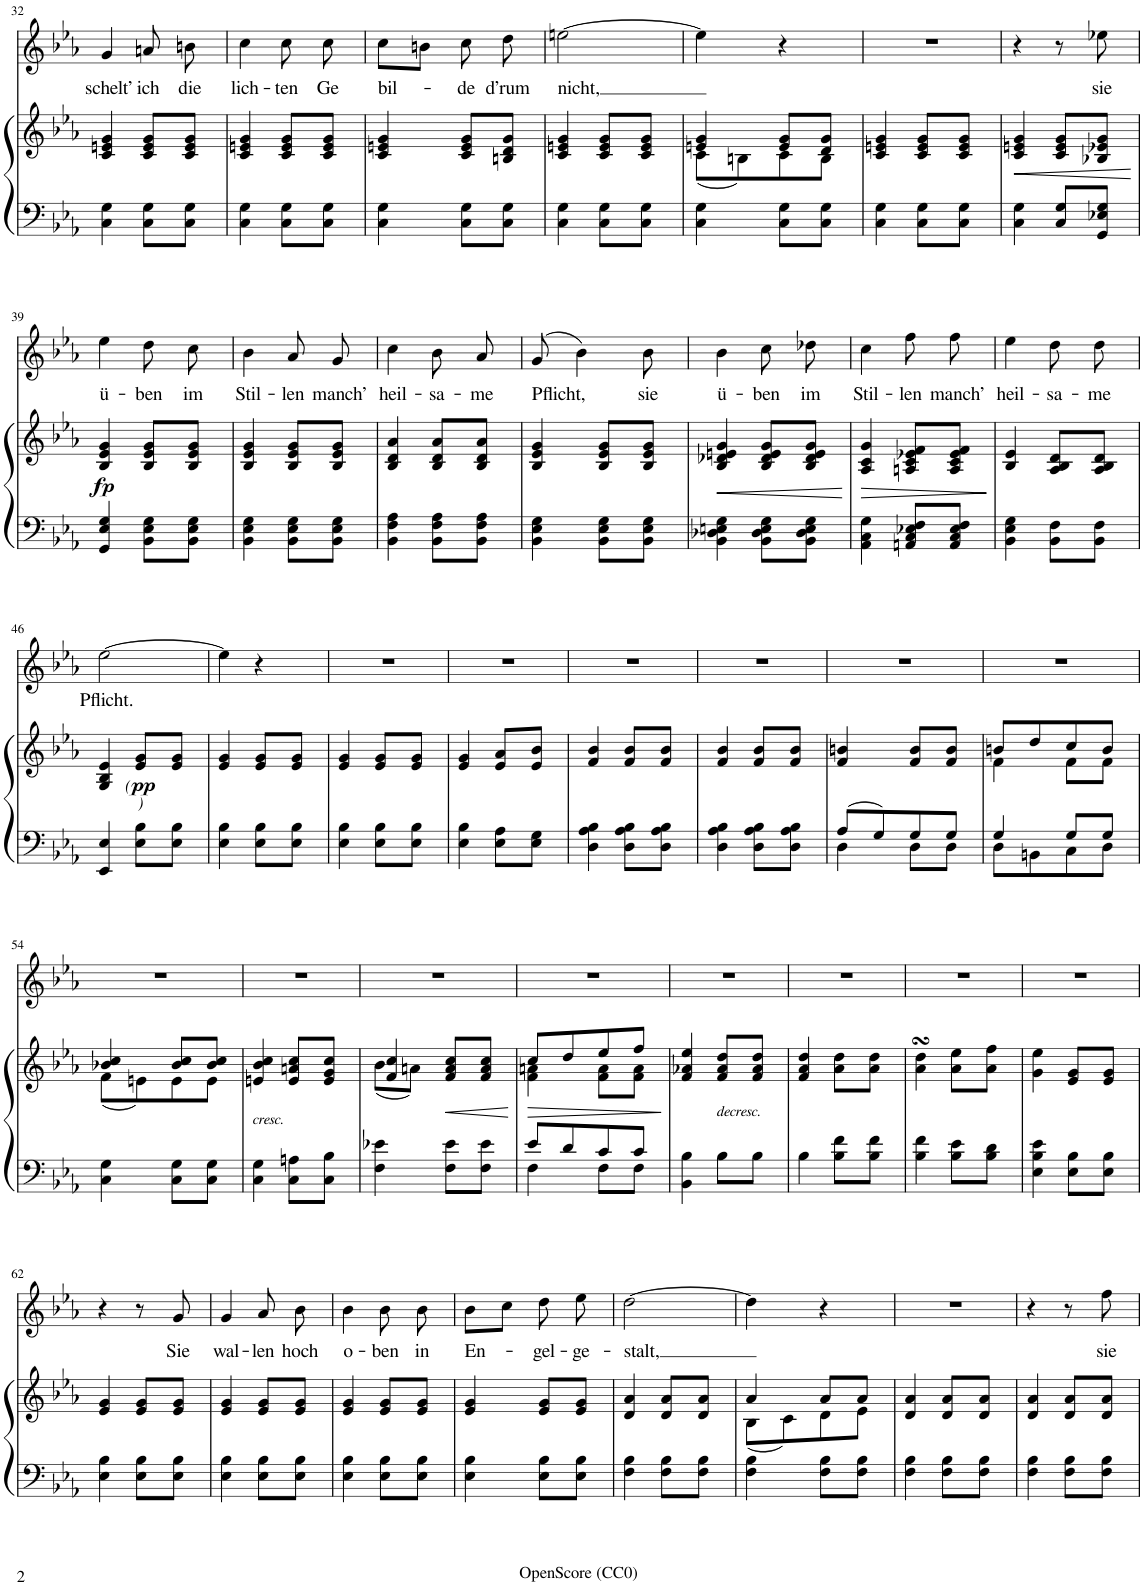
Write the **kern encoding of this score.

**kern	**kern	**dynam	**kern	**text
*part2	*part2	*part2	*part1	*part1
*staff3	*staff2	*staff2/3	*staff1	*staff1
*I"Pianoforte	*	*	*I"Singstimme            Voice	*
*I'Pno	*	*	*	*
!!LO:PB:g=z
*clefF4	*clefG2	*	*clefG2	*
*k[b-e-a-]	*k[b-e-a-]	*	*k[b-e-a-]	*
*M2/4	*M2/4	*	*M2/4	*
=32	=32	=32	=32	=32
!	!	!	!	!LO:LY:b
4C\ 4G\	4c/ 4en/ 4g/	.	4g/	schelt’
!	!	!	!	!LO:LY:b
8C\ 8G\L	8c/ 8e/ 8g/L	.	8an/	ich
!	!	!	!	!LO:LY:b
8C\ 8G\J	8c/ 8e/ 8g/J	.	8bn\	die
=33	=33	=33	=33	=33
!	!	!	!	!LO:LY:b
4C\ 4G\	4c/ 4en/ 4g/	.	4cc\	lich-
!	!	!	!	!LO:LY:b
8C\ 8G\L	8c/ 8e/ 8g/L	.	8cc\	-ten
!	!	!	!	!LO:LY:b
8C\ 8G\J	8c/ 8e/ 8g/J	.	8cc\	Ge
=34	=34	=34	=34	=34
!	!	!	!	!LO:LY:b
4C\ 4G\	4c/ 4en/ 4g/	.	8cc\L	bil-
.	.	.	8bn\J	.
!	!	!	!	!LO:LY:b
8C\ 8G\L	8c/ 8e/ 8g/L	.	8cc\	-de
!	!	!	!	!LO:LY:b
8C\ 8G\J	8Bn/ 8d/ 8g/J	.	8dd\	d’rum
=35	=35	=35	=35	=35
!	!	!	!	!LO:LY:b
4C\ 4G\	4c/ 4en/ 4g/	.	[2een\	nicht,
8C\ 8G\L	8c/ 8e/ 8g/L	.	.	.
8C\ 8G\J	8c/ 8e/ 8g/J	.	.	.
=36	=36	=36	=36	=36
*	*^	*	*	*
4C\ 4G\	4en/ 4g/	(8c\L	.	4ee\]	.
.	.	8Bn\)	.	.	.
8C\ 8G\L	8e/ 8g/L	8c\	.	4r	.
8C\ 8G\J	8d/ 8g/J	8B\J	.	.	.
*	*v	*v	*	*	*
=37	=37	=37	=37	=37
4C\ 4G\	4c/ 4en/ 4g/	.	2r	.
8C\ 8G\L	8c/ 8e/ 8g/L	.	.	.
8C\ 8G\J	8c/ 8e/ 8g/J	.	.	.
=38	=38	=38	=38	=38
!	!	!LO:HP:b	!	!
4C\ 4G\	4c/ 4en/ 4g/	<	4r	.
8C/ 8G/L	8c/ 8e/ 8g/L	.	8r	.
!	!	!	!	!LO:LY:b
8GG/ 8E-X/ 8G/J	8B-X/ 8e-X/ 8g/J	.	8ee-X\	sie
.	.	[	.	.
!!LO:LB:g=z
=39	=39	=39	=39	=39
!	!	!LO:DY:b	!	!LO:LY:b
4GG/ 4E-/ 4G/	4B-/ 4e-/ 4g/	fp	4ee-\	ü-
!	!	!	!	!LO:LY:b
8BB-\ 8E-\ 8G\L	8B-/ 8e-/ 8g/L	.	8dd\	-ben
!	!	!	!	!LO:LY:b
8BB-\ 8E-\ 8G\J	8B-/ 8e-/ 8g/J	.	8cc\	im
=40	=40	=40	=40	=40
!	!	!	!	!LO:LY:b
4BB-\ 4E-\ 4G\	4B-/ 4e-/ 4g/	.	4b-\	Stil-
!	!	!	!	!LO:LY:b
8BB-\ 8E-\ 8G\L	8B-/ 8e-/ 8g/L	.	8a-/	-len
!	!	!	!	!LO:LY:b
8BB-\ 8E-\ 8G\J	8B-/ 8e-/ 8g/J	.	8g/	manch’
=41	=41	=41	=41	=41
!	!	!	!	!LO:LY:b
4BB-\ 4F\ 4A-\	4B-/ 4d/ 4a-/	.	4cc\	heil-
!	!	!	!	!LO:LY:b
8BB-\ 8F\ 8A-\L	8B-/ 8d/ 8a-/L	.	8b-\	-sa-
!	!	!	!	!LO:LY:b
8BB-\ 8F\ 8A-\J	8B-/ 8d/ 8a-/J	.	8a-/	-me
=42	=42	=42	=42	=42
!	!	!	!	!LO:LY:b
4BB-\ 4E-\ 4G\	4B-/ 4e-/ 4g/	.	(8g/	Pflicht,
.	.	.	4b-\)	.
8BB-\ 8E-\ 8G\L	8B-/ 8e-/ 8g/L	.	.	.
!	!	!	!	!LO:LY:b
8BB-\ 8E-\ 8G\J	8B-/ 8e-/ 8g/J	.	8b-\	sie
=43	=43	=43	=43	=43
!	!	!LO:HP:b	!	!LO:LY:b
4BB-\ 4D-X\ 4En\ 4G\	4B-/ 4d-X/ 4en/ 4g/	<	4b-\	ü-
!	!	!	!	!LO:LY:b
8BB-\ 8D-\ 8E\ 8G\L	8B-/ 8d-/ 8e/ 8g/L	.	8cc\	-ben
!	!	!	!	!LO:LY:b
8BB-\ 8D-\ 8E\ 8G\J	8B-/ 8d-/ 8e/ 8g/J	.	8dd-X\	im
.	.	[	.	.
=44	=44	=44	=44	=44
!	!	!LO:HP:b	!	!LO:LY:b
4AA-\ 4C\ 4G\	4A-/ 4c/ 4g/	>	4cc\	Stil-
!	!	!	!	!LO:LY:b
8AAn/ 8C/ 8E-X/ 8F/L	8An/ 8c/ 8e-X/ 8f/L	.	8ff\	-len
!	!	!	!	!LO:LY:b
8AA/ 8C/ 8E-/ 8F/J	8A/ 8c/ 8e-/ 8f/J	.	8ff\	manch’
.	.	]	.	.
=45	=45	=45	=45	=45
!	!	!	!	!LO:LY:b
4BB-\ 4E-\ 4G\	4B-/ 4e-/	.	4ee-\	heil-
!	!	!	!	!LO:LY:b
8BB-\ 8F\L	8A-/ 8B-/ 8d/L	.	8dd\	-sa-
!	!	!	!	!LO:LY:b
8BB-\ 8F\J	8A-/ 8B-/ 8d/J	.	8dd\	-me
!!LO:LB:g=z
=46	=46	=46	=46	=46
!	!	!	!	!LO:LY:b
4EE-/ 4E-/	4G/ 4B-/ 4e-/	.	[2ee-\	Pflicht.
!	!	!LO:DY:b	!	!
!	!	!LO:DY:n=1:b	!	!
!	!	!LO:DY:n=2:b	!	!
8E-\ 8B-\L	8e-/ 8g/L	other-dynamics pp other-dynamics	.	.
8E-\ 8B-\J	8e-/ 8g/J	.	.	.
=47	=47	=47	=47	=47
4E-\ 4B-\	4e-/ 4g/	.	4ee-\]	.
8E-\ 8B-\L	8e-/ 8g/L	.	4r	.
8E-\ 8B-\J	8e-/ 8g/J	.	.	.
=48	=48	=48	=48	=48
4E-\ 4B-\	4e-/ 4g/	.	2r	.
8E-\ 8B-\L	8e-/ 8g/L	.	.	.
8E-\ 8B-\J	8e-/ 8g/J	.	.	.
=49	=49	=49	=49	=49
4E-\ 4B-\	4e-/ 4g/	.	2r	.
8E-\ 8A-\L	8e-/ 8a-/L	.	.	.
8E-\ 8G\J	8e-/ 8b-/J	.	.	.
=50	=50	=50	=50	=50
4D\ 4A-\ 4B-\	4f/ 4b-/	.	2r	.
8D\ 8A-\ 8B-\L	8f/ 8b-/L	.	.	.
8D\ 8A-\ 8B-\J	8f/ 8b-/J	.	.	.
=51	=51	=51	=51	=51
4D\ 4A-\ 4B-\	4f/ 4b-/	.	2r	.
8D\ 8A-\ 8B-\L	8f/ 8b-/L	.	.	.
8D\ 8A-\ 8B-\J	8f/ 8b-/J	.	.	.
=52	=52	=52	=52	=52
*^	*	*	*	*
8A-/L	4D\	4f/ 4bn/	.	2r	.
8G/	.	.	.	.	.
8G/	8D\L	8f/ 8b/L	.	.	.
8G/J	8D\J	8f/ 8b/J	.	.	.
=53	=53	=53	=53	=53	=53
*	*	*^	*	*	*
4G/	8D\L	8bn/L	4f\	.	2r	.
.	8BBn\	8dd/	.	.	.	.
8G/L	8C\	8cc/	8f\L	.	.	.
8G/J	8D\J	8b/J	8f\J	.	.	.
*v	*v	*	*	*	*	*
!!LO:LB:g=z
=54	=54	=54	=54	=54	=54
4C\ 4G\	4b-X/ 4cc/	(8f\L	.	2r	.
.	.	8en\)	.	.	.
8C\ 8G\L	8b-/ 8cc/L	8e\	.	.	.
8C\ 8G\J	8b-/ 8cc/J	8e\J	.	.	.
=55	=55	=55	=55	=55	=55
!	!LO:TX:b:i:t=cresc.	!	!	!	!
*	*v	*v	*	*	*
4C\ 4G\	4en/ 4b-/ 4cc/	.	2r	.
8C\ 8An\L	8e/ 8an/ 8cc/L	.	.	.
8C\ 8B-\J	8e/ 8g/ 8cc/J	.	.	.
=56	=56	=56	=56	=56
*	*^	*	*	*
4F\ 4e-X\	4f/ 4cc/	(8b-\L	.	2r	.
.	.	8an\J)	.	.	.
!	!	!	!LO:HP:b	!	!
8F\ 8e-\L	8f/ 8a/ 8cc/L	4ryy	<	.	.
8F\ 8e-\J	8f/ 8a/ 8cc/J	.	.	.	.
*	*v	*v	*	*	*
.	.	[	.	.
=57	=57	=57	=57	=57
*^	*	*	*	*
!	!	!	!LO:HP:b	!	!
*	*	*^	*	*	*
8e-/L	4F\	8cc/L	4f\ 4an\	>	2r	.
8d/	.	8dd/	.	.	.	.
8c/	8F\L	8ee-/	8f\ 8a\L	.	.	.
8c/J	8F\J	8ff/J	8f\ 8a\J	.	.	.
*v	*v	*	*	*	*	*
*	*v	*v	*	*	*
.	.	]	.	.
=58	=58	=58	=58	=58
4BB-\ 4B-\	4f/ 4a-X/ 4ee-/	.	2r	.
!	!LO:TX:b:i:t=decresc.	!	!	!
8B-\L	8f/ 8a-/ 8dd/L	.	.	.
8B-\J	8f/ 8a-/ 8dd/J	.	.	.
=59	=59	=59	=59	=59
4B-\	4f/ 4a-/ 4dd/	.	2r	.
8B-\ 8f\L	8a-\ 8dd\L	.	.	.
8B-\ 8f\J	8a-\ 8dd\J	.	.	.
=60	=60	=60	=60	=60
4B-\ 4f\	4a-\sSSS 4dd\sSSS	.	2r	.
8B-\ 8e-\L	8a-\ 8ee-\L	.	.	.
8B-\ 8d\J	8a-\ 8ff\J	.	.	.
=61	=61	=61	=61	=61
4E-\ 4B-\ 4e-\	4g\ 4ee-\	.	2r	.
8E-\ 8B-\L	8e-/ 8g/L	.	.	.
8E-\ 8B-\J	8e-/ 8g/J	.	.	.
!!LO:LB:g=z
=62	=62	=62	=62	=62
4E-\ 4B-\	4e-/ 4g/	.	4r	.
8E-\ 8B-\L	8e-/ 8g/L	.	8r	.
!	!	!	!	!LO:LY:b
8E-\ 8B-\J	8e-/ 8g/J	.	8g/	Sie
=63	=63	=63	=63	=63
!	!	!	!	!LO:LY:b
4E-\ 4B-\	4e-/ 4g/	.	4g/	wal-
!	!	!	!	!LO:LY:b
8E-\ 8B-\L	8e-/ 8g/L	.	8a-/	-len
!	!	!	!	!LO:LY:b
8E-\ 8B-\J	8e-/ 8g/J	.	8b-\	hoch
=64	=64	=64	=64	=64
!	!	!	!	!LO:LY:b
4E-\ 4B-\	4e-/ 4g/	.	4b-\	o-
!	!	!	!	!LO:LY:b
8E-\ 8B-\L	8e-/ 8g/L	.	8b-\	-ben
!	!	!	!	!LO:LY:b
8E-\ 8B-\J	8e-/ 8g/J	.	8b-\	in
=65	=65	=65	=65	=65
!	!	!	!	!LO:LY:b
4E-\ 4B-\	4e-/ 4g/	.	8b-\L	En-
.	.	.	8cc\J	.
!	!	!	!	!LO:LY:b
8E-\ 8B-\L	8e-/ 8g/L	.	8dd\	-gel-
!	!	!	!	!LO:LY:b
8E-\ 8B-\J	8e-/ 8g/J	.	8ee-\	-ge-
=66	=66	=66	=66	=66
!	!	!	!	!LO:LY:b
4F\ 4B-\	4d/ 4a-/	.	[2dd\	-stalt,
8F\ 8B-\L	8d/ 8a-/L	.	.	.
8F\ 8B-\J	8d/ 8a-/J	.	.	.
=67	=67	=67	=67	=67
*	*^	*	*	*
4F\ 4B-\	4a-/	(8B-\L	.	4dd\]	.
.	.	8c\)	.	.	.
8F\ 8B-\L	8a-/L	8d\	.	4r	.
8F\ 8B-\J	8a-/J	8e-\J	.	.	.
*	*v	*v	*	*	*
=68	=68	=68	=68	=68
4F\ 4B-\	4d/ 4a-/	.	2r	.
8F\ 8B-\L	8d/ 8a-/L	.	.	.
8F\ 8B-\J	8d/ 8a-/J	.	.	.
=69	=69	=69	=69	=69
4F\ 4B-\	4d/ 4a-/	.	4r	.
8F\ 8B-\L	8d/ 8a-/L	.	8r	.
!	!	!	!	!LO:LY:b
8F\ 8B-\J	8d/ 8a-/J	.	8ff\	sie
=	=	=	=	=
*-	*-	*-	*-	*-
